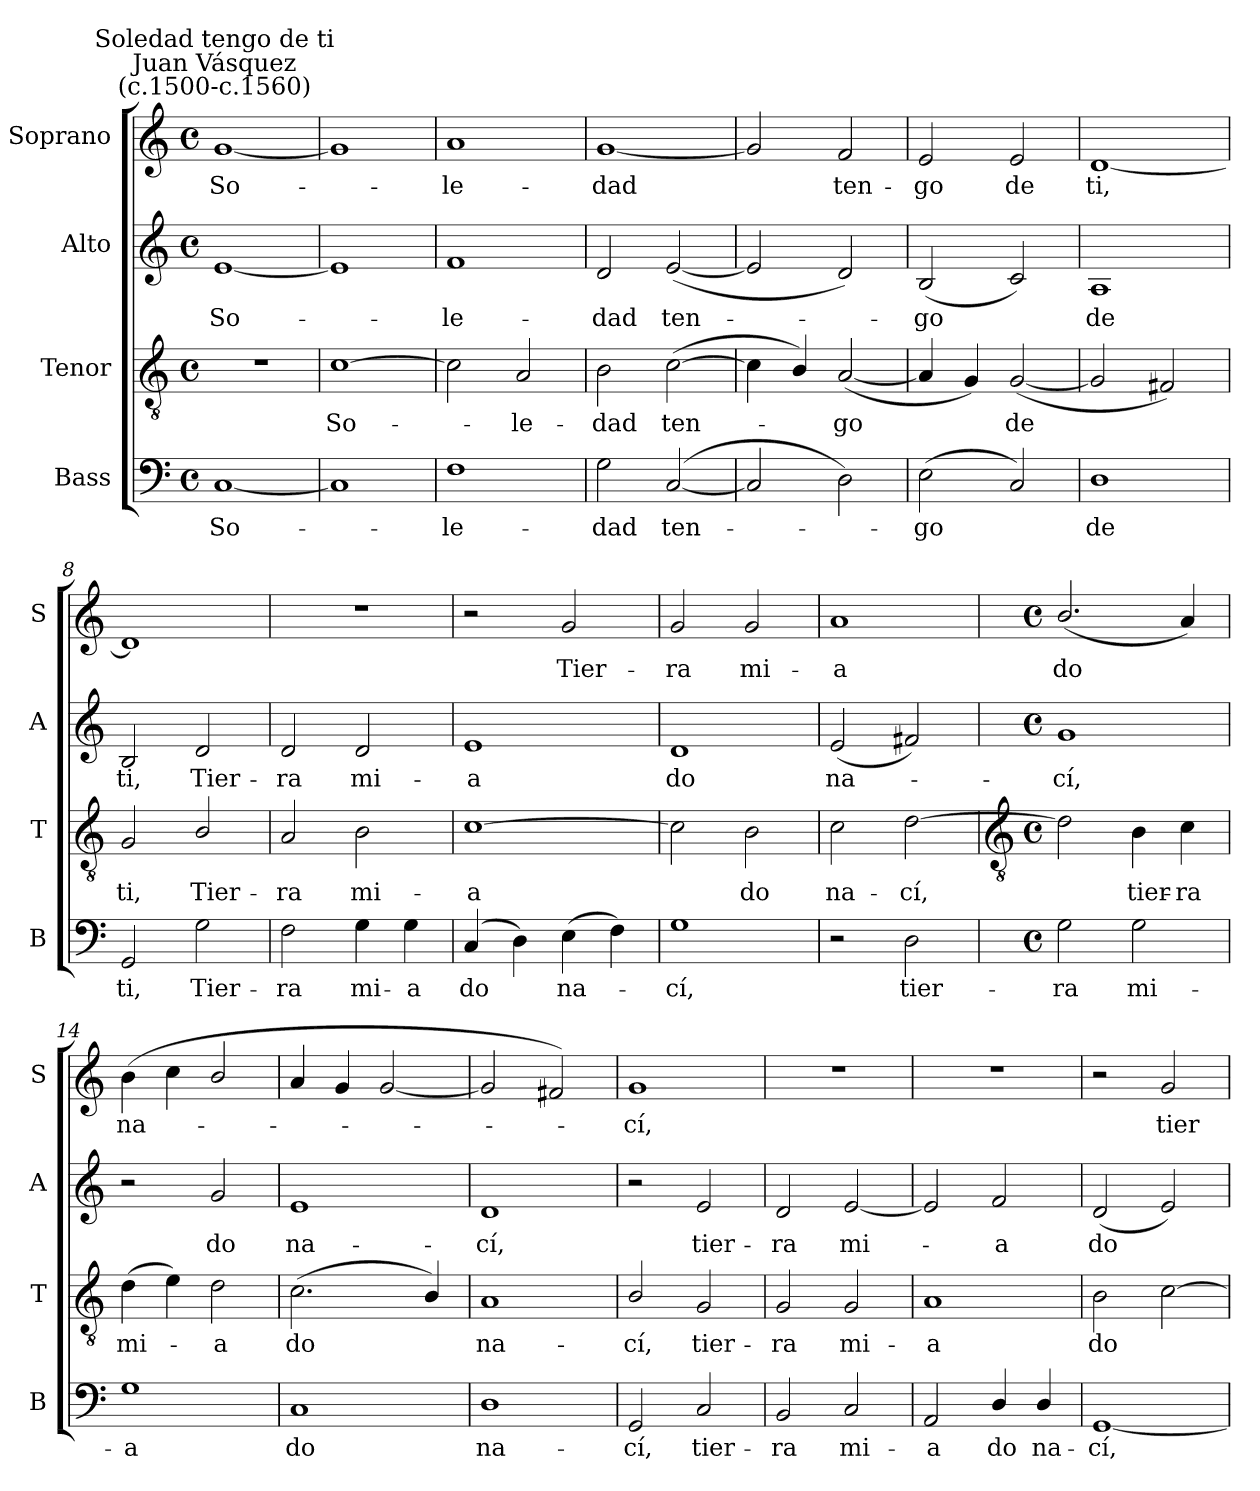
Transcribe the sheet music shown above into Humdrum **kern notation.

**kern	**text	**kern	**text	**kern	**text	**kern	**text
*part4	*part4	*part3	*part3	*part2	*part2	*part1	*part1
*staff4	*staff4	*staff3	*staff3	*staff2	*staff2	*staff1	*staff1
*I"Bass	*	*I"Tenor	*	*I"Alto	*	*I"Soprano	*
*I'B	*	*I'T	*	*I'A	*	*I'S	*
*clefF4	*	*clefGv2	*	*clefG2	*	*clefG2	*
*k[]	*	*k[]	*	*k[]	*	*k[]	*
*C:	*	*C:	*	*C:	*	*C:	*
*M4/4	*	*M4/4	*	*M4/4	*	*M4/4	*
*met(c)	*	*met(c)	*	*met(c)	*	*met(c)	*
=1	=1	=1	=1	=1	=1	=1	=1
!	!	!	!	!	!	!LO:TX:a:cj:t=Juan Vásquez\n(c.1500-c.1560)	!
!	!	!	!	!	!	!LO:TX:a:cj:t=Soledad tengo de ti	!
!	!LO:LY:b	!	!	!	!LO:LY:b	!	!LO:LY:b
[1C	So-	1r	.	[1e	So-	[1g	So-
=2	=2	=2	=2	=2	=2	=2	=2
!	!	!	!LO:LY:b	!	!	!	!
1C]	.	[1c	So-	1e]	.	1g]	.
=3	=3	=3	=3	=3	=3	=3	=3
!	!LO:LY:b	!	!	!	!LO:LY:b	!	!LO:LY:b
1F	le-	2c]	.	1f	le-	1a	le-
!	!	!	!LO:LY:b	!	!	!	!
.	.	2A	le-	.	.	.	.
=4	=4	=4	=4	=4	=4	=4	=4
!	!LO:LY:b	!	!LO:LY:b	!	!LO:LY:b	!	!LO:LY:b
2G	-dad	2B	-dad	2d	-dad	[1g	-dad
!	!LO:LY:b	!	!LO:LY:b	!	!LO:LY:b	!	!
(<[2C	ten-	(>[2c	ten-	(<[2e	ten-	.	.
=5	=5	=5	=5	=5	=5	=5	=5
2C]	.	4c]	.	2e]	.	2g]	.
.	.	4B/)	.	.	.	.	.
!	!	!	!LO:LY:b	!	!	!	!LO:LY:b
2D)	.	(<[2A	go	2d)	.	2f	ten-
=6	=6	=6	=6	=6	=6	=6	=6
!	!LO:LY:b	!	!	!	!LO:LY:b	!	!LO:LY:b
(<2E	go	4A]	.	(<2B	go	2e	-go
.	.	4G)	.	.	.	.	.
!	!	!	!LO:LY:b	!	!	!	!LO:LY:b
2C)	.	(<[2G	de	2c)	.	2e	de
=7	=7	=7	=7	=7	=7	=7	=7
!	!LO:LY:b	!	!	!	!LO:LY:b	!	!LO:LY:b
1D	de	2G]	.	1A	de	[1d	ti,
.	.	2F#X)	.	.	.	.	.
=8	=8	=8	=8	=8	=8	=8	=8
!	!LO:LY:b	!	!LO:LY:b	!	!LO:LY:b	!	!
2GG	ti,	2G	ti,	2B	ti,	1d]	.
!	!LO:LY:b	!	!LO:LY:b	!	!LO:LY:b	!	!
2G	Tier-	2B/	Tier-	2d	Tier-	.	.
=9	=9	=9	=9	=9	=9	=9	=9
!	!LO:LY:b	!	!LO:LY:b	!	!LO:LY:b	!	!
2F	-ra	2A	-ra	2d	-ra	1r	.
!	!LO:LY:b	!	!LO:LY:b	!	!LO:LY:b	!	!
4G	mi-	2B	mi-	2d	mi-	.	.
!	!LO:LY:b	!	!	!	!	!	!
4G	-a	.	.	.	.	.	.
=10	=10	=10	=10	=10	=10	=10	=10
!	!LO:LY:b	!	!LO:LY:b	!	!LO:LY:b	!	!
(<4C	do	[1c	-a	1e	-a	2r	.
4D)	.	.	.	.	.	.	.
!	!LO:LY:b	!	!	!	!	!	!LO:LY:b
(>4E	na-	.	.	.	.	2g	Tier-
4F)	.	.	.	.	.	.	.
=11	=11	=11	=11	=11	=11	=11	=11
!	!LO:LY:b	!	!	!	!LO:LY:b	!	!LO:LY:b
1G	cí,	2c]	.	1d	do	2g	-ra
!	!	!	!LO:LY:b	!	!	!	!LO:LY:b
.	.	2B	do	.	.	2g	mi-
=12	=12	=12	=12	=12	=12	=12	=12
!	!	!	!LO:LY:b	!	!LO:LY:b	!	!LO:LY:b
2r	.	2c	na-	(<2e	na-	1a	-a
!	!LO:LY:b	!	!LO:LY:b	!	!	!	!
2D	tier-	[2d	-cí,	2f#X)	.	.	.
!!LO:LB:g=z
=13	=13	=13	=13	=13	=13	=13	=13
*	*	*clefGv2	*	*	*	*	*
*M4/4	*	*M4/4	*	*M4/4	*	*M4/4	*
*met(c)	*	*met(c)	*	*met(c)	*	*met(c)	*
!	!LO:LY:b	!	!	!	!LO:LY:b	!	!LO:LY:b
2G	-ra	2d]	.	1g	cí,	(<2.b/	do
!	!LO:LY:b	!	!LO:LY:b	!	!	!	!
2G	mi-	4B	tier-	.	.	.	.
!	!	!	!LO:LY:b	!	!	!	!
.	.	4c	-ra	.	.	4a)	.
=14	=14	=14	=14	=14	=14	=14	=14
!	!LO:LY:b	!	!LO:LY:b	!	!	!	!LO:LY:b
1G	-a	(>4d	mi-	2r	.	(<4b	na-
.	.	4e)	.	.	.	4cc	.
!	!	!	!LO:LY:b	!	!LO:LY:b	!	!
.	.	2d	a	2g	do	2b/	.
=15	=15	=15	=15	=15	=15	=15	=15
!	!LO:LY:b	!	!LO:LY:b	!	!LO:LY:b	!	!
1C	do	(<2.c	do	1e	na-	4a	.
.	.	.	.	.	.	4g	.
.	.	.	.	.	.	[2g	.
.	.	4B/)	.	.	.	.	.
=16	=16	=16	=16	=16	=16	=16	=16
!	!LO:LY:b	!	!LO:LY:b	!	!LO:LY:b	!	!
1D	na-	1A	na-	1d	-cí,	2g]	.
.	.	.	.	.	.	2f#X)	.
=17	=17	=17	=17	=17	=17	=17	=17
!	!LO:LY:b	!	!LO:LY:b	!	!	!	!LO:LY:b
2GG	-cí,	2B/	-cí,	2r	.	1g	cí,
!	!LO:LY:b	!	!LO:LY:b	!	!LO:LY:b	!	!
2C	tier-	2G	tier-	2e	tier-	.	.
=18	=18	=18	=18	=18	=18	=18	=18
!	!LO:LY:b	!	!LO:LY:b	!	!LO:LY:b	!	!
2BB	-ra	2G	-ra	2d	-ra	1r	.
!	!LO:LY:b	!	!LO:LY:b	!	!LO:LY:b	!	!
2C	mi-	2G	mi-	[2e	mi-	.	.
=19	=19	=19	=19	=19	=19	=19	=19
!	!LO:LY:b	!	!LO:LY:b	!	!	!	!
2AA	-a	1A	-a	2e]	.	1r	.
!	!LO:LY:b	!	!	!	!LO:LY:b	!	!
4D/	do	.	.	2f	a	.	.
!	!LO:LY:b	!	!	!	!	!	!
4D/	na-	.	.	.	.	.	.
=20	=20	=20	=20	=20	=20	=20	=20
!	!LO:LY:b	!	!LO:LY:b	!	!LO:LY:b	!	!
[1GG	-cí,	2B	do	(<2d	do	2r	.
!	!	!	!	!	!	!	!LO:LY:b
.	.	[2c	.	2e)	.	2g	tier-
=	=	=	=	=	=	=	=
*-	*-	*-	*-	*-	*-	*-	*-
